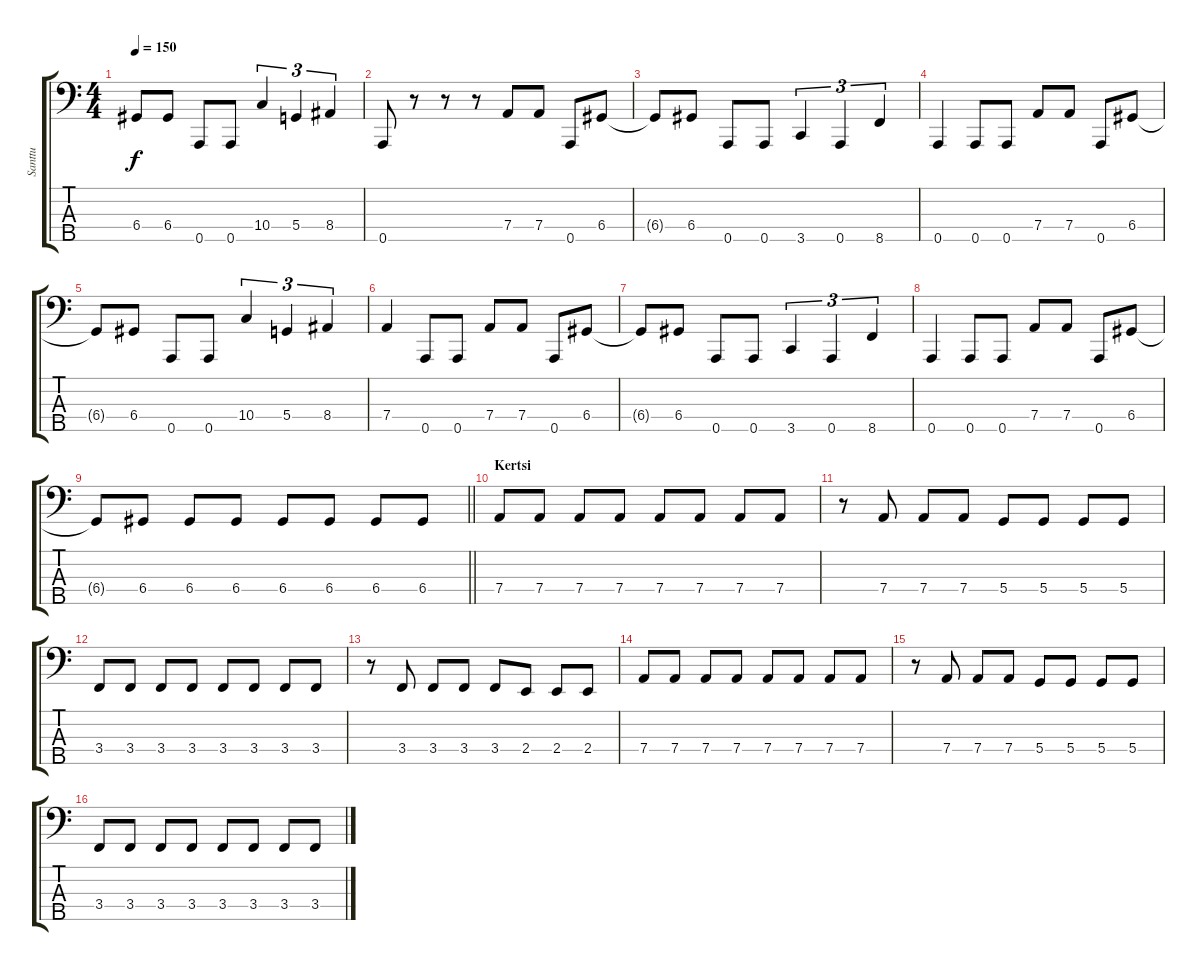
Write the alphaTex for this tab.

\track ("Santtu" "Santtu") {instrument electricbasspick}
\staff {score tabs}
\tuning (G2 D2 A1 D1 A0) {hide}
\ts (4 4)
\tempo 150
\clef f4
\ks c
6.4{t}.8{dy f} 6.4.8 0.5.8 0.5.8 10.4.4{tu (3 2)} 5.4.4{tu (3 2)} 8.4.4{tu (3 2)} |
0.5.8 r.8 r.8 r.8 7.4.8 7.4.8 0.5.8 6.4.8 |
6.4{t}.8 6.4.8 0.5.8 0.5.8 3.5.4{tu (3 2)} 0.5.4{tu (3 2)} 8.5.4{tu (3 2)} |
0.5.4 0.5.8 0.5.8 7.4.8 7.4.8 0.5.8 6.4.8 |
6.4{t}.8 6.4.8 0.5.8 0.5.8 10.4.4{tu (3 2)} 5.4.4{tu (3 2)} 8.4.4{tu (3 2)} |
7.4.4 0.5.8 0.5.8 7.4.8 7.4.8 0.5.8 6.4.8 |
6.4{t}.8 6.4.8 0.5.8 0.5.8 3.5.4{tu (3 2)} 0.5.4{tu (3 2)} 8.5.4{tu (3 2)} |
0.5.4 0.5.8 0.5.8 7.4.8 7.4.8 0.5.8 6.4.8 |
\barLineRight lightlight
6.4{t}.8 6.4.8 6.4.8 6.4.8 6.4.8 6.4.8 6.4.8 6.4.8 |
\section ("" "Kertsi")
7.4.8 7.4.8 7.4.8 7.4.8 7.4.8 7.4.8 7.4.8 7.4.8 |
r.8 7.4.8 7.4.8 7.4.8 5.4.8 5.4.8 5.4.8 5.4.8 |
3.4.8 3.4.8 3.4.8 3.4.8 3.4.8 3.4.8 3.4.8 3.4.8 |
r.8 3.4.8 3.4.8 3.4.8 3.4.8 2.4.8 2.4.8 2.4.8 |
7.4.8 7.4.8 7.4.8 7.4.8 7.4.8 7.4.8 7.4.8 7.4.8 |
r.8 7.4.8 7.4.8 7.4.8 5.4.8 5.4.8 5.4.8 5.4.8 |
3.4.8 3.4.8 3.4.8 3.4.8 3.4.8 3.4.8 3.4.8 3.4.8
